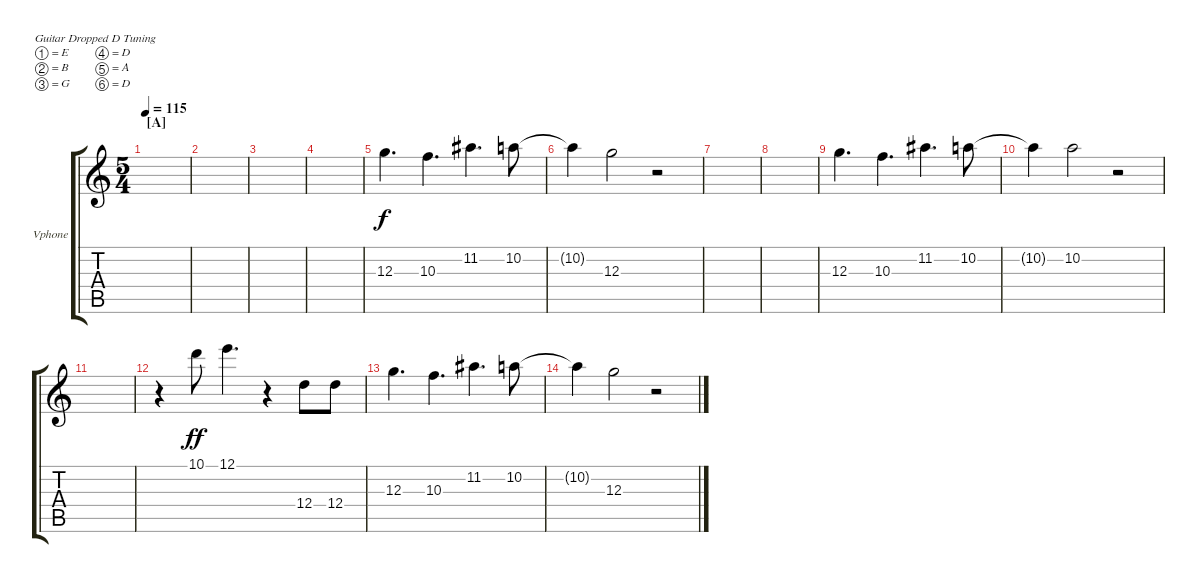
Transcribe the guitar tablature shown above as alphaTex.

\defaultSystemsLayout 4
\bracketExtendMode groupsimilarinstruments
\firstSystemTrackNameOrientation horizontal
\otherSystemsTrackNameOrientation horizontal
\track ("Vibraphone" "Vphone") {instrument electricguitarclean}
\staff {score tabs}
\tuning (E4 B3 G3 D3 A2 D2)
\ts (5 4)
\beaming (8 3 3 4)
\section ("A" "")
\tempo 115
\clef g2
\scale
0.487395
\ks c
|
\scale
0.256303 |
\scale
0.256303 |
\scale
0.333333 |
\scale
0.333333 12.3.4{d} 10.3.4{d} 11.2.4{d} 10.2.8 |
\scale
0.333333 10.2{t}.4 12.3.2 r.2 |
\scale
0.333333 |
\scale
0.333333 |
\scale
0.333333 12.3.4{d dy f} 10.3.4{d} 11.2.4{d} 10.2.8 |
\scale
0.333333 10.2{t}.4 10.2.2 r.2 |
\scale
0.333333 |
\scale
0.333333 r.4 10.1.8{dy ff} 12.1.4{d} r.4 12.4.8 12.4.8 |
\scale
0.333333 12.3.4{d} 10.3.4{d} 11.2.4{d} 10.2.8 |
\scale
0.333333 10.2{t}.4 12.3.2 r.2 |
\scale
0.333333
